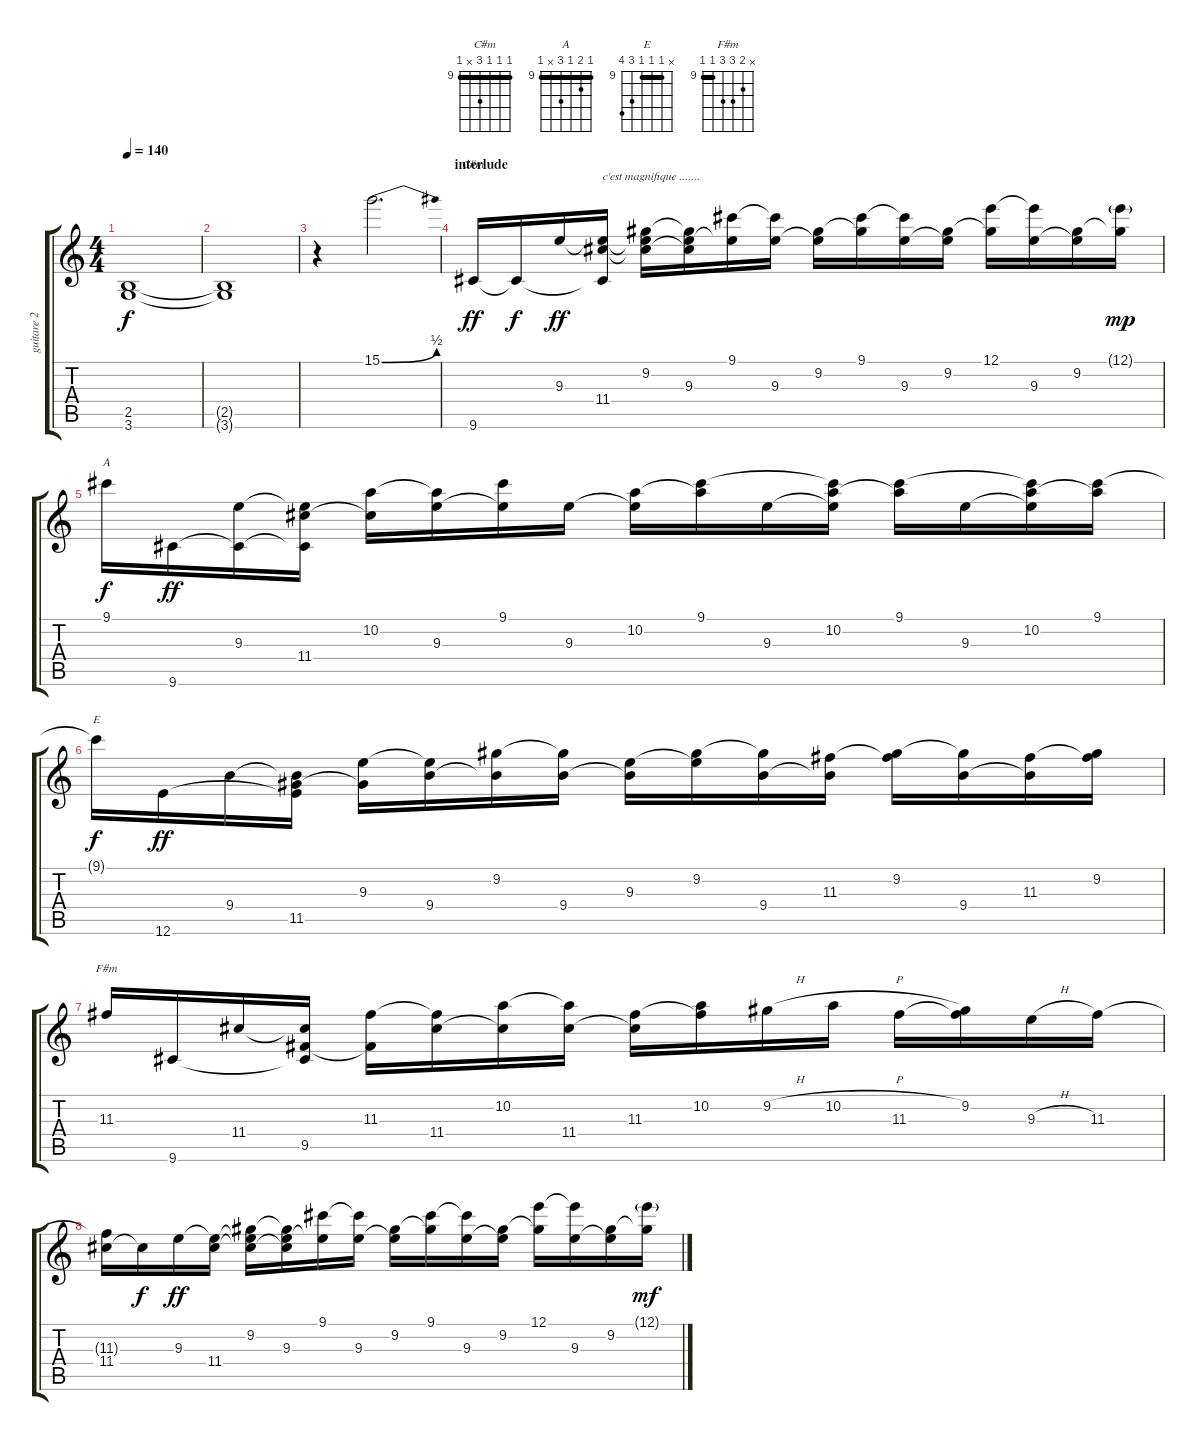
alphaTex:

\track ("guitare 2" "guitare 2") {instrument overdrivenguitar}
\staff {score tabs}
\tuning (E4 B3 G3 D3 A2 E2) {hide}
\chord ("C#m" 9 9 9 11 x 9) {firstfret 9 barre 9}
\chord ("A" 9 10 9 11 x 9) {firstfret 9 barre 9}
\chord ("E" x 9 9 9 11 12) {firstfret 9 barre 9}
\chord ("F#m" x 10 11 11 9 9) {firstfret 9 barre 9}
\ts (4 4)
\tempo 140
\clef g2
\ks c
(2.5{t} 3.6{t}).1{dy f} |
(2.5{t} 3.6{t}).1 |
r.4 15.1{be (bend 0 0 60 2)}.2{d volume 5} |
\section ("" "interlude")
9.6.16{ch "C#m" dy ff volume 14 balance 16 instrument harpsichord} 9.6{t}.16{dy f} 9.3.16{dy ff} (9.3{t} 11.4 9.6{t}).16{txt "c'est magnifique ......."} (9.2 9.3{t} 11.4{t}).16 (9.2{t} 9.3 11.4{t}).16 (9.1 9.3{t}).16 (9.1{t} 9.3).16 (9.2 9.3{t}).16 (9.1 9.2{t}).16 (9.1{t} 9.3).16 (9.2 9.3{t}).16 (12.1 9.2{t}).16 (12.1{t} 9.3).16 (9.2 9.3{t}).16 (12.1{g} 9.2{t}).16{dy mp} |
9.1.16{ch "A" dy f volume 14 balance 16 instrument harpsichord} 9.6.16{dy ff} (9.3 9.6{t}).16 (9.3{t} 11.4 9.6{t}).16 (10.2 11.4{t}).16 (10.2{t} 9.3).16 (9.1 9.3{t}).16 9.3.16 (10.2 9.3{t}).16 (9.1 10.2{t}).16 9.3.16 (9.1{t} 10.2 9.3{t}).16 (9.1 10.2{t}).16 9.3.16 (9.1{t} 10.2 9.3{t}).16 (9.1 10.2{t}).16 |
9.1{t}.16{ch "E" dy f volume 14 balance 16 instrument harpsichord} 12.6.16{dy ff} 9.4.16 (9.4{t} 11.5 12.6{t}).16 (9.3 11.5{t}).16 (9.3{t} 9.4).16 (9.2 9.4{t}).16 (9.2{t} 9.4).16 (9.3 9.4{t}).16 (9.2 9.3{t}).16 (9.2{t} 9.4).16 (11.3 9.4{t}).16 (9.2 11.3{t}).16 (9.2{t} 9.4).16 (11.3 9.4{t}).16 (9.2 11.3{t}).16 |
11.3.16{ch "F#m" volume 14 balance 16 instrument harpsichord} 9.6.16 11.4.16 (11.4{t} 9.5 9.6{t}).16 (11.3 9.5{t}).16 (11.3{t} 11.4).16 (10.2 11.4{t}).16 (10.2{t} 11.4).16 (11.3 11.4{t}).16 (10.2 11.3{t}).16 9.2{h}.16 10.2{h}.16 11.3.16 (9.2 11.3{t}).16 9.3{h}.16 11.3.16 |
(11.3{t} 11.4).16{volume 14 balance 16 instrument harpsichord} 11.4{t}.16{dy f} 9.3.16{dy ff} (9.3{t} 11.4).16 (9.2 9.3{t} 11.4{t}).16 (9.2{t} 9.3 11.4{t}).16 (9.1 9.3{t}).16 (9.1{t} 9.3).16 (9.2 9.3{t}).16 (9.1 9.2{t}).16 (9.1{t} 9.3).16 (9.2 9.3{t}).16 (12.1 9.2{t}).16 (12.1{t} 9.3).16 (9.2 9.3{t}).16 (12.1{g} 9.2{t}).16{dy mf}
